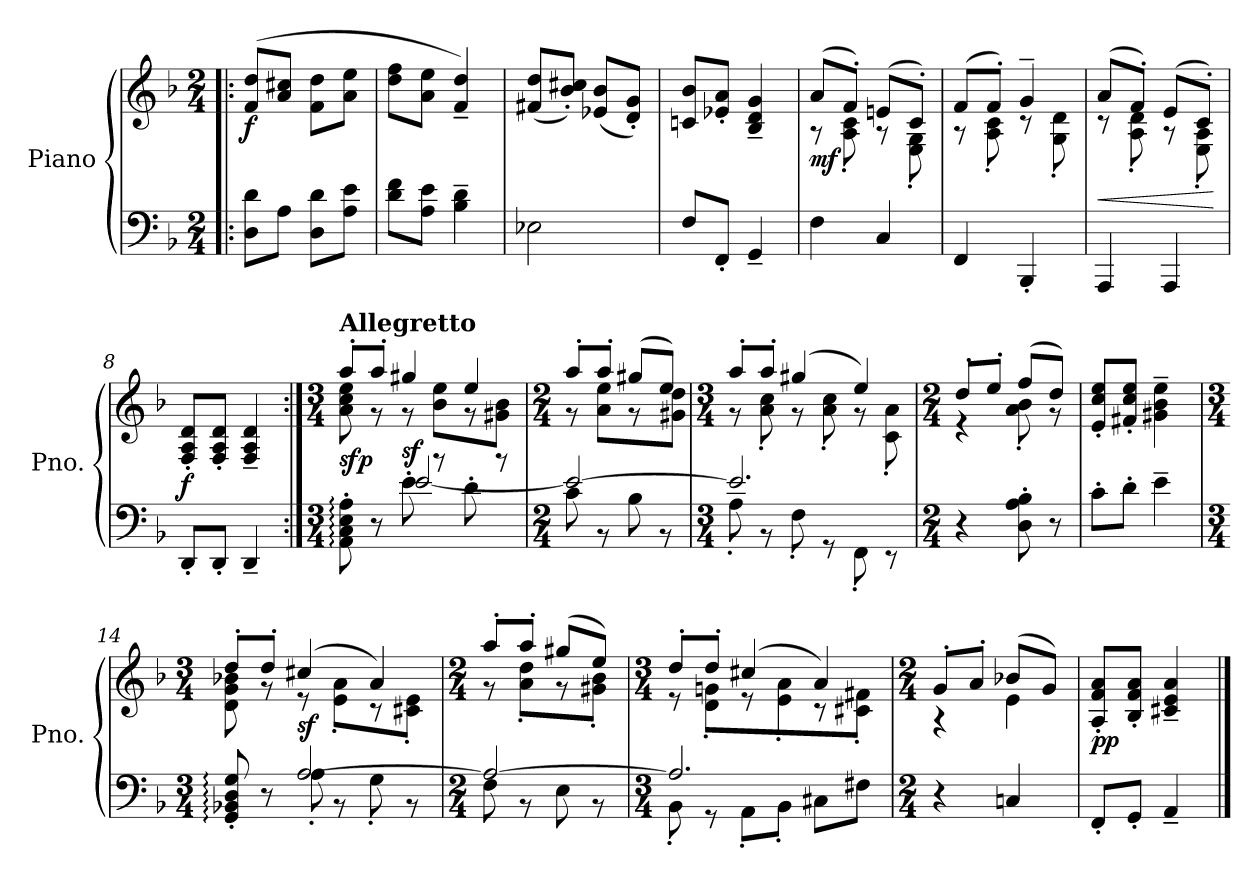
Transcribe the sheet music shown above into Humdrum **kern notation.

**kern	**kern	**dynam
*part1	*part1	*part1
*staff2	*staff1	*staff1/2
*I"Piano	*	*
*I'Pno.	*	*
*clefF4	*clefG2	*
*k[b-]	*k[b-]	*
*M2/4	*M2/4	*
*MM136	*MM136	*
=1!|:	=1!|:	=1!|:
!	!	!LO:DY:b
8D\ 8d\L	(>8f/ 8dd/L	f
8A\J	8a/ 8cc#X/J	.
8D\ 8d\L	8f\ 8dd\L	.
8A\ 8e\J	8a\ 8ee\J	.
=2	=2	=2
8d\ 8f\L	8dd\ 8ff\L	.
8A\ 8e\J	8a\ 8ee\J	.
4B-\~ 4d\~	4f/~ 4dd/~)	.
=3	=3	=3
2E-X\	(<8f#X/ 8dd/L	.
.	8b-/' 8cc#X/'J)	.
.	(<8e-X/ 8b-/L	.
.	8d/' 8g/'J)	.
=4	=4	=4
8F/L	8cn/ 8b-/L	.
8FF'/J	8e-X/' 8a/'J	.
4GG~/	4B-/~ 4d/~ 4g/~	.
=5	=5	=5
*	*^	*
!	!	!	!LO:DY:b
4F\	(>8a/L	8r	mf
.	8f'/J)	8A\' 8c\'	.
4C/	(>8en/L	8r	.
.	8c'/J)	8E\' 8G\'	.
=6	=6	=6	=6
4FF/	(>8f/L	8r	.
.	8f'/J)	8A\' 8c\'	.
4BBB-'/	4g~/	8r	.
.	.	8G\' 8d\'	.
!!LO:LB:g=z	!!
=7	=7	=7	=7
!	!	!	!LO:HP:b
4AAA/	(>8a/L	8r	<
.	8f'/J)	8A\' 8d\'	.
4AAA/	(>8e/L	8r	.
.	8c'/J)	8E\' 8A\'	.
*	*v	*v	*
.	.	[
=8	=8	=8
!	!	!LO:DY:b
8DD'/L	8F/' 8A/' 8d/'L	f
8DD'/J	8F/' 8A/' 8d/'J	.
4DD~/	4F/~ 4A/~ 4d/~	.
=9:|!	=9:|!	=9:|!
*M3/4	*M3/4	*
*^	*^	*
!	!	!LO:TX:a:B:t=Allegretto	!	!
!	!	!	!	!LO:DY:b
!	!	!	!	!LO:DY:n=1:b
8AA\:' 8C\:' 8E\:' 8A\:'	4ryy	8aa'/L	8a\: 8cc\: 8ee\:	sf p
8r	.	8aa'/J	8r	.
!	!	!	!	!LO:DY:n=2:b
8e'\	[2e/	4gg#X/	8r	sf
8r	.	.	8b-\ 8ee\L	.
8d'\	.	4ee/	8r	.
8r	.	.	8g#X\ 8b-\J	.
=10	=10	=10	=10	=10
*M2/4	*	*M2/4	*	*
2e/_	8c\	8aa'/L	8r	.
.	8r	8aa'/J	8a\ 8ee\L	.
.	8B-\	(>8gg#X/L	8r	.
.	8r	8ee/J)	8g#X\ 8dd\J	.
=11	=11	=11	=11	=11
*M3/4	*	*M3/4	*	*
2.e/]	8A'\	8aa'/L	8r	.
.	8r	8aa'/J	8a\' 8cc\'	.
.	8F'\	(>4gg#X/	8r	.
.	8r	.	8a\' 8cc\'	.
.	8FF'\	4ee/)	8r	.
.	8r	.	8c\' 8a\'	.
*v	*v	*	*	*
!!LO:LB:g=z	!!
=12	=12	=12	=12
*M2/4	*M2/4	*	*
4r	8dd'/L	4r	.
.	8ee'/J	.	.
8D\' 8A\' 8B-\'	(>8ff/L	8a\' 8b-\'	.
8r	8dd/J)	8r	.
*	*v	*v	*
=13	=13	=13
8c'\L	8e/' 8cc/' 8ee/'L	.
8d'\J	8f#X/' 8cc/' 8ee/'J	.
4e~\	4g#X\~ 4b-\~ 4ee\~	.
=14	=14	=14
*M3/4	*M3/4	*
*^	*^	*
8GG/:' 8BB-X/:' 8D/:' 8G/:'	4ryy	8dd'/L	8d\: 8g\: 8b-X\:	.
8r	.	8dd'/J	8r	.
!	!	!	!	!LO:DY:a=2
[2A/	8A'\	(>4cc#X/	8r	sf
.	8r	.	8e\' 8a\'L	.
.	8G'\	4a/)	8r	.
.	8r	.	8c#X\' 8e\'J	.
=15	=15	=15	=15	=15
*M2/4	*	*M2/4	*	*
2A/_	8F\	8aa'/L	8r	.
.	8r	8aa'/J	8a\' 8dd\'L	.
.	8E\	(>8gg#X/L	8r	.
.	8r	8ee/J)	8g#X\' 8b-\'J	.
=16	=16	=16	=16	=16
*M3/4	*	*M3/4	*	*
2.A/]	8BB-'\	8dd'/L	8r	.
.	8r	8dd'/J	8d\' 8gn\'L	.
.	8AA'\L	(>4cc#X/	8r	.
.	8BB-'\J	.	8e\' 8a\'	.
.	8C#X\L	4a/)	8r	.
.	8F#X\J	.	8c#X\' 8f#X\'J	.
*v	*v	*	*	*
!!LO:LB:g=z	!!
=17	=17	=17	=17
*M2/4	*M2/4	*	*
4r	8g'/L	4r	.
.	8a'/J	.	.
4Cn/	(>8b-X/L	4e\	.
.	8g/J)	.	.
*	*v	*v	*
=18	=18	=18
!	!	!LO:DY:b
8FF'/L	8A/' 8f/' 8a/'L	pp
8GG'/J	8B-/' 8f/' 8a/'J	.
4AA~/	4c#X/~ 4e/~ 4a/~	.
==	==	==
*-	*-	*-
